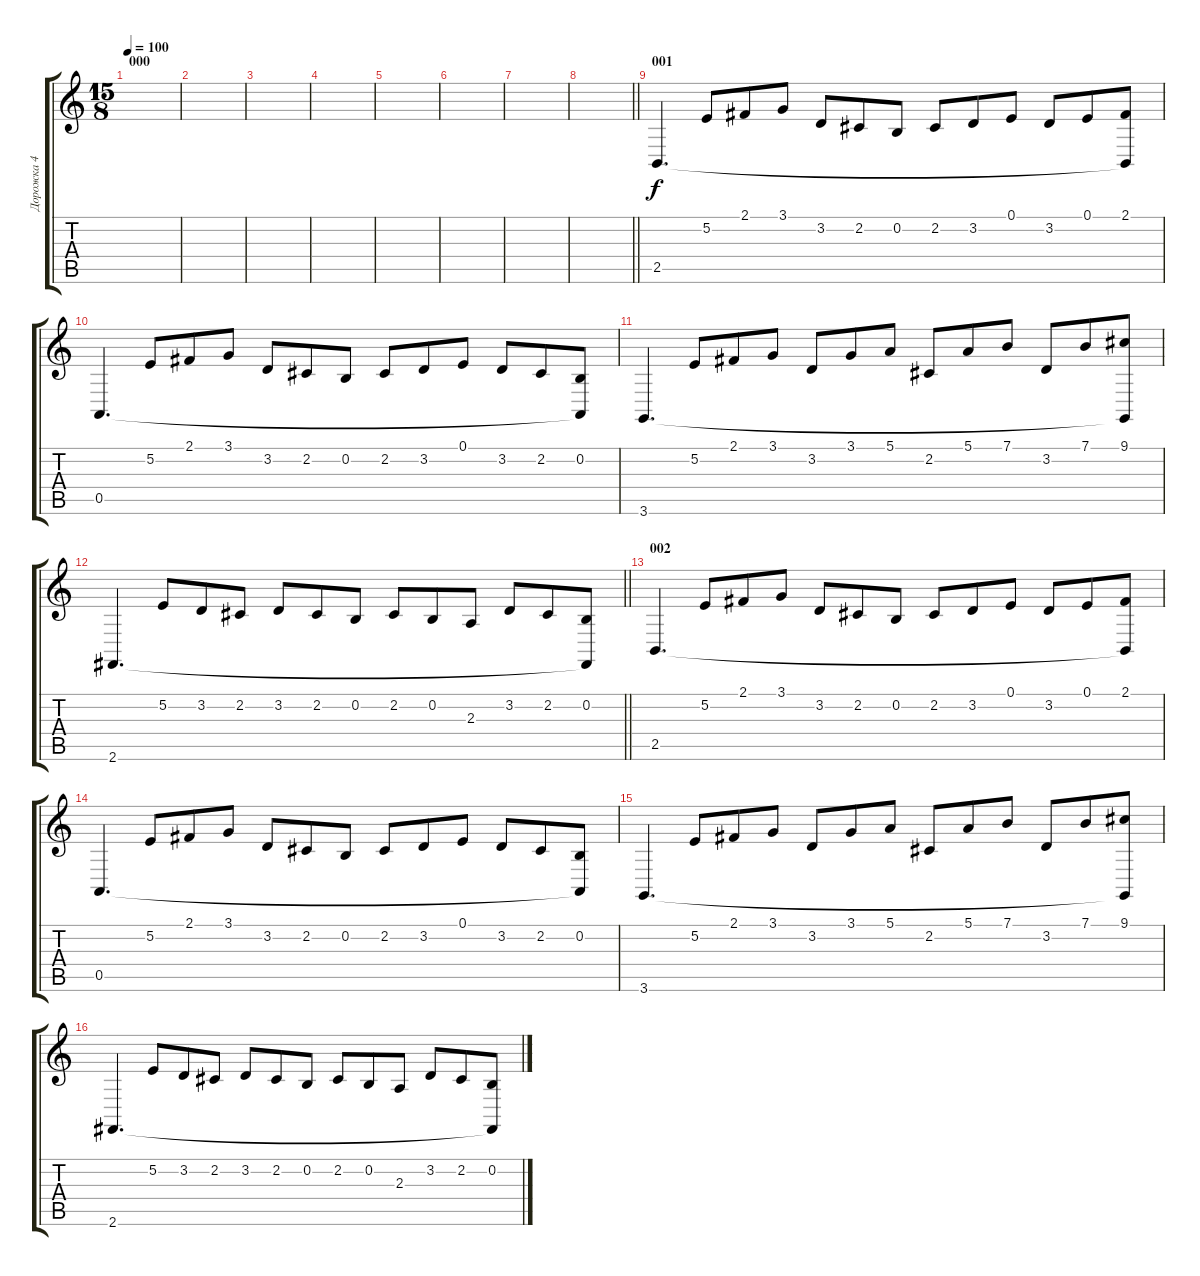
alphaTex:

\track ("Дорожка 4" "Дорожка 4") {instrument pizzicatostrings}
\staff {score tabs}
\tuning (E4 B3 G3 D3 A2 E2) {hide}
\ts (15 8)
\section ("" "000")
\tempo 100
\clef g2
\ks c
|
|
|
|
|
|
|
\barLineRight lightlight
|
\section ("" "001")
2.5.4{d} 5.2.8 2.1.8 3.1.8 3.2.8 2.2.8 0.2.8 2.2.8 3.2.8 0.1.8 3.2.8 0.1.8 (2.1 2.5{t}).8 |
0.5.4{d} 5.2.8 2.1.8 3.1.8 3.2.8 2.2.8 0.2.8 2.2.8 3.2.8 0.1.8 3.2.8 2.2.8 (0.2 0.5{t}).8 |
3.6.4{d} 5.2.8 2.1.8 3.1.8 3.2.8 3.1.8 5.1.8 2.2.8 5.1.8 7.1.8 3.2.8 7.1.8 (9.1 3.6{t}).8 |
\barLineRight lightlight
2.6.4{d} 5.2.8 3.2.8 2.2.8 3.2.8 2.2.8 0.2.8 2.2.8 0.2.8 2.3.8 3.2.8 2.2.8 (0.2 2.6{t}).8 |
\section ("" "002")
2.5.4{d} 5.2.8 2.1.8 3.1.8 3.2.8 2.2.8 0.2.8 2.2.8 3.2.8 0.1.8 3.2.8 0.1.8 (2.1 2.5{t}).8 |
0.5.4{d} 5.2.8 2.1.8 3.1.8 3.2.8 2.2.8 0.2.8 2.2.8 3.2.8 0.1.8 3.2.8 2.2.8 (0.2 0.5{t}).8 |
3.6.4{d} 5.2.8 2.1.8 3.1.8 3.2.8 3.1.8 5.1.8 2.2.8 5.1.8 7.1.8 3.2.8 7.1.8 (9.1 3.6{t}).8 |
2.6.4{d} 5.2.8 3.2.8 2.2.8 3.2.8 2.2.8 0.2.8 2.2.8 0.2.8 2.3.8 3.2.8 2.2.8 (0.2 2.6{t}).8
